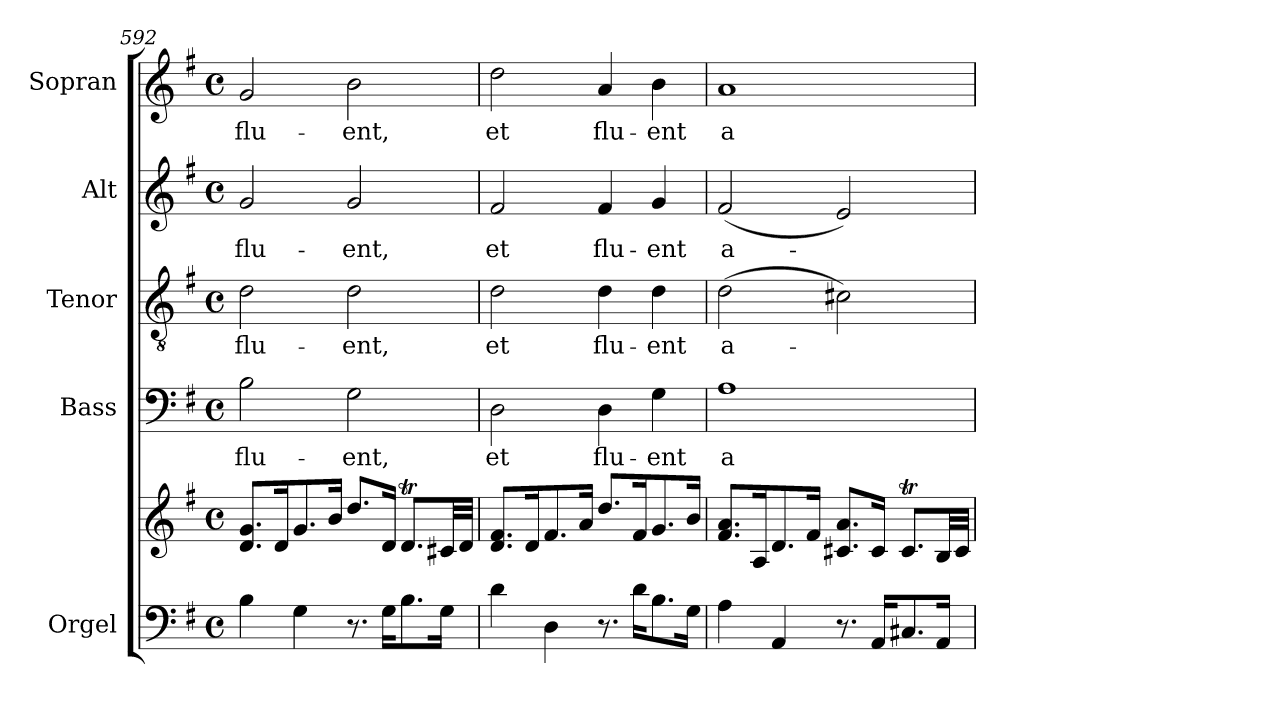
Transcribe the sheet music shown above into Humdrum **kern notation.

**kern	**kern	**kern	**text	**kern	**text	**kern	**text	**kern	**text
*part5	*part5	*part4	*part4	*part3	*part3	*part2	*part2	*part1	*part1
*staff6	*staff5	*staff4	*staff4	*staff3	*staff3	*staff2	*staff2	*staff1	*staff1
*I"Orgel	*	*I"Bass	*	*I"Tenor	*	*I"Alt	*	*I"Sopran	*
*I'Org.	*	*I'B.	*	*I'T.	*	*I'A.	*	*I'S.	*
*clefF4	*clefG2	*clefF4	*	*clefGv2	*	*clefG2	*	*clefG2	*
*k[f#]	*k[f#]	*k[f#]	*	*k[f#]	*	*k[f#]	*	*k[f#]	*
*G:	*G:	*G:	*	*G:	*	*G:	*	*G:	*
*M4/4	*M4/4	*M4/4	*	*M4/4	*	*M4/4	*	*M4/4	*
*met(c)	*met(c)	*met(c)	*	*met(c)	*	*met(c)	*	*met(c)	*
=592	=592	=592	=592	=592	=592	=592	=592	=592	=592
!	!	!	!LO:LY:b	!	!LO:LY:b	!	!LO:LY:b	!	!LO:LY:b
4B\	8.d/ 8.g/L	2B\	flu-	2d\	flu-	2g/	flu-	2g/	flu-
.	16d/k	.	.	.	.	.	.	.	.
4G\	8.g/	.	.	.	.	.	.	.	.
.	16b/Jk	.	.	.	.	.	.	.	.
!	!	!	!LO:LY:b	!	!LO:LY:b	!	!LO:LY:b	!	!LO:LY:b
8.r	8.dd/L	2G\	-ent,	2d\	-ent,	2g/	-ent,	2b\	-ent,
16G\KL	16d/Jk	.	.	.	.	.	.	.	.
8.B\	8.dT/L	.	.	.	.	.	.	.	.
16G\Jk	32c#X/LL	.	.	.	.	.	.	.	.
.	32d/JJJ	.	.	.	.	.	.	.	.
=593	=593	=593	=593	=593	=593	=593	=593	=593	=593
!	!	!	!LO:LY:b	!	!LO:LY:b	!	!LO:LY:b	!	!LO:LY:b
4d\	8.d/ 8.f#/L	2D\	et	2d\	et	2f#/	et	2dd\	et
.	16d/k	.	.	.	.	.	.	.	.
4D\	8.f#/	.	.	.	.	.	.	.	.
.	16a/Jk	.	.	.	.	.	.	.	.
!	!	!	!LO:LY:b	!	!LO:LY:b	!	!LO:LY:b	!	!LO:LY:b
8.r	8.dd/L	4D\	flu-	4d\	flu-	4f#/	flu-	4a/	flu-
16d\KL	16f#/k	.	.	.	.	.	.	.	.
!	!	!	!LO:LY:b	!	!LO:LY:b	!	!LO:LY:b	!	!LO:LY:b
8.B\	8.g/	4G\	-ent	4d\	-ent	4g/	-ent	4b\	-ent
16G\Jk	16b/Jk	.	.	.	.	.	.	.	.
!!LO:PB:g=z
=594	=594	=594	=594	=594	=594	=594	=594	=594	=594
!	!	!	!LO:LY:b	!	!LO:LY:b	!	!LO:LY:b	!	!LO:LY:b
4A\	8.f#/ 8.a/L	1A	a-	(>2d\	a-	(<2f#/	a-	1a	a-
.	16A/k	.	.	.	.	.	.	.	.
4AA/	8.d/	.	.	.	.	.	.	.	.
.	16f#/Jk	.	.	.	.	.	.	.	.
8.r	8.c#X/ 8.a/L	.	.	2c#X\)	.	2e/)	.	.	.
16AA/KL	16c#/Jk	.	.	.	.	.	.	.	.
8.C#X/	8.c#t/L	.	.	.	.	.	.	.	.
16AA/Jk	32B/LL	.	.	.	.	.	.	.	.
.	32c#/JJJ	.	.	.	.	.	.	.	.
=	=	=	=	=	=	=	=	=	=
*-	*-	*-	*-	*-	*-	*-	*-	*-	*-
